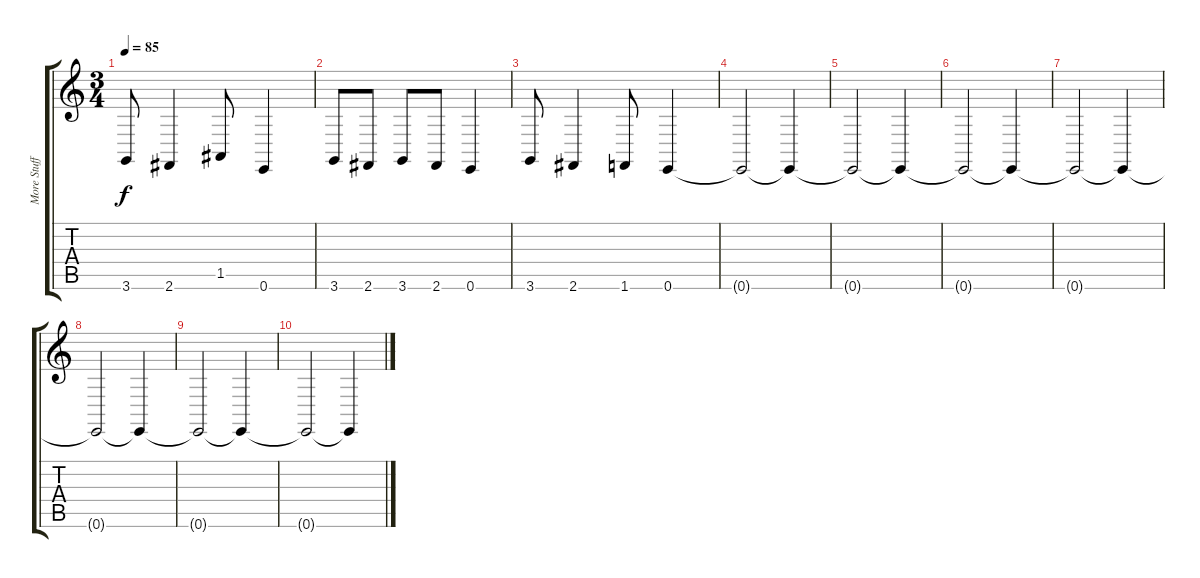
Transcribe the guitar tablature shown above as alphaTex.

\track ("More Stuff" "More Stuff") {instrument lead2sawtooth}
\staff {score tabs}
\tuning (E4 B3 G3 D3 A2 E2) {hide}
\ts (3 4)
\tempo 85
\clef g2
\ks c
3.6.8{dy f} 2.6.4 1.5.8 0.6.4 |
3.6.8 2.6.8 3.6.8 2.6.8 0.6.4 |
3.6.8 2.6.4 1.6.8 0.6.4 |
0.6{t}.2 0.6{t}.4 |
0.6{t}.2 0.6{t}.4 |
0.6{t}.2 0.6{t}.4 |
0.6{t}.2 0.6{t}.4 |
0.6{t}.2 0.6{t}.4 |
0.6{t}.2 0.6{t}.4 |
0.6{t}.2 0.6{t}.4
